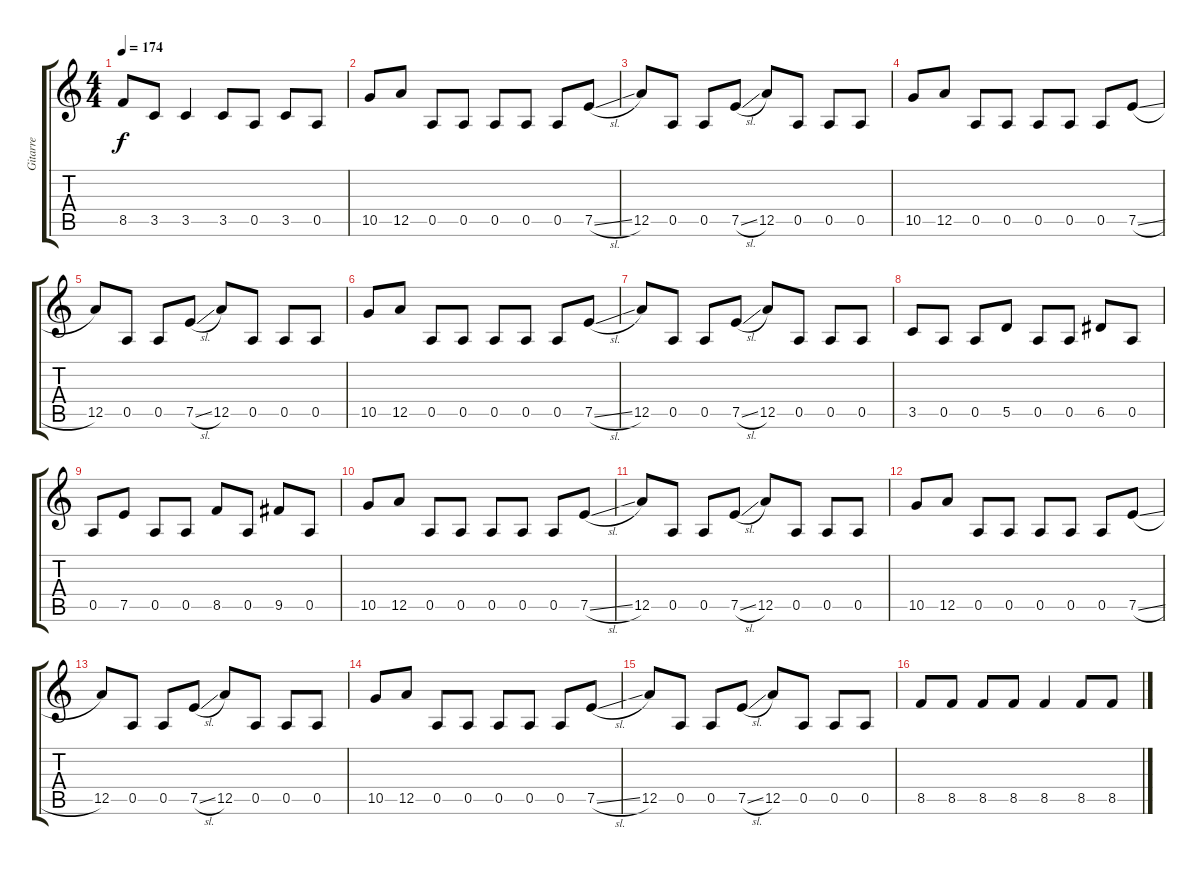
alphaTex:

\track ("Gitarre" "Gitarre") {instrument distortionguitar}
\staff {score tabs}
\tuning (E4 B3 G3 D3 A2 E2) {hide}
\ts (4 4)
\tempo 174
\clef g2
\ks c
8.5.8{dy f} 3.5.8 3.5.4 3.5.8 0.5.8 3.5.8 0.5.8 |
10.5.8 12.5.8 0.5.8 0.5.8 0.5.8 0.5.8 0.5.8 7.5{sl}.8 |
12.5.8 0.5.8 0.5.8 7.5{sl}.8 12.5.8 0.5.8 0.5.8 0.5.8 |
10.5.8 12.5.8 0.5.8 0.5.8 0.5.8 0.5.8 0.5.8 7.5{sl}.8 |
12.5.8 0.5.8 0.5.8 7.5{sl}.8 12.5.8 0.5.8 0.5.8 0.5.8 |
10.5.8 12.5.8 0.5.8 0.5.8 0.5.8 0.5.8 0.5.8 7.5{sl}.8 |
12.5.8 0.5.8 0.5.8 7.5{sl}.8 12.5.8 0.5.8 0.5.8 0.5.8 |
3.5.8 0.5.8 0.5.8 5.5.8 0.5.8 0.5.8 6.5.8 0.5.8 |
0.5.8 7.5.8 0.5.8 0.5.8 8.5.8 0.5.8 9.5.8 0.5.8 |
10.5.8 12.5.8 0.5.8 0.5.8 0.5.8 0.5.8 0.5.8 7.5{sl}.8 |
12.5.8 0.5.8 0.5.8 7.5{sl}.8 12.5.8 0.5.8 0.5.8 0.5.8 |
10.5.8 12.5.8 0.5.8 0.5.8 0.5.8 0.5.8 0.5.8 7.5{sl}.8 |
12.5.8 0.5.8 0.5.8 7.5{sl}.8 12.5.8 0.5.8 0.5.8 0.5.8 |
10.5.8 12.5.8 0.5.8 0.5.8 0.5.8 0.5.8 0.5.8 7.5{sl}.8 |
12.5.8 0.5.8 0.5.8 7.5{sl}.8 12.5.8 0.5.8 0.5.8 0.5.8 |
8.5.8 8.5.8 8.5.8 8.5.8 8.5.4 8.5.8 8.5.8
